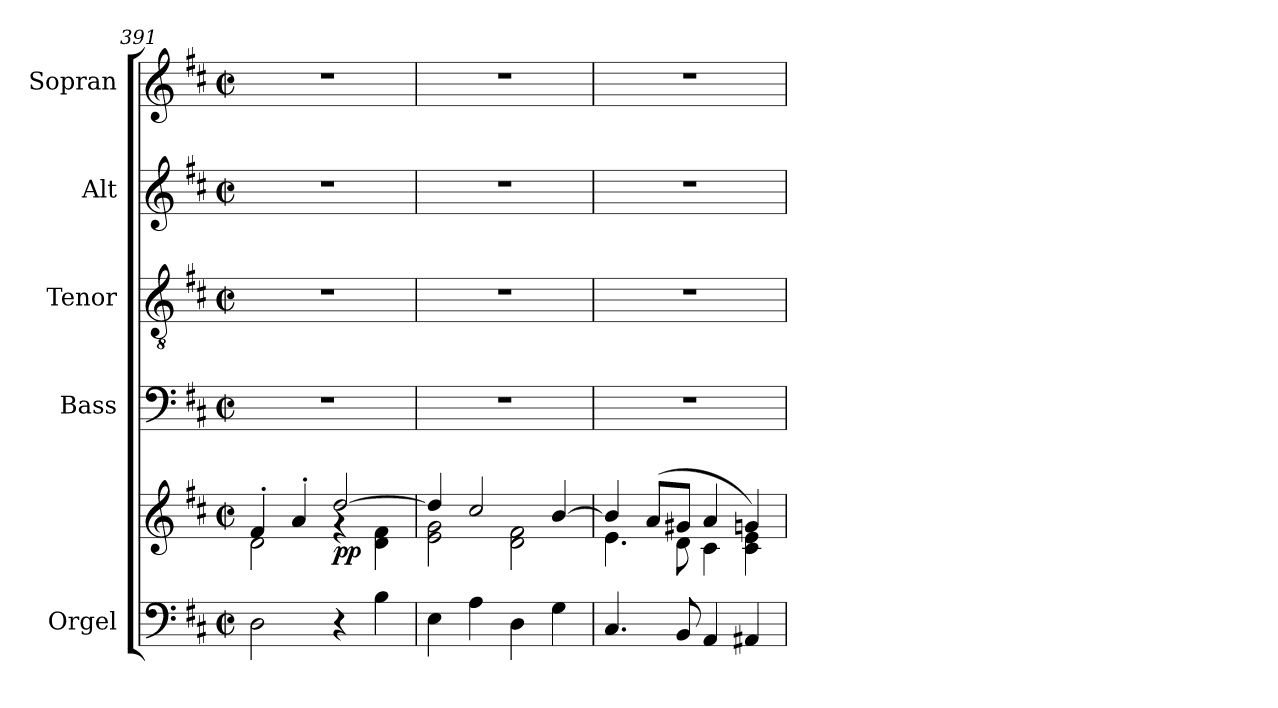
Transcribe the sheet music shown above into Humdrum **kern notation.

**kern	**kern	**dynam	**kern	**kern	**kern	**kern
*part5	*part5	*part5	*part4	*part3	*part2	*part1
*staff6	*staff5	*staff5/6	*staff4	*staff3	*staff2	*staff1
*I"Orgel	*	*	*I"Bass	*I"Tenor	*I"Alt	*I"Sopran
*I'Org.	*	*	*I'B.	*I'T.	*I'A.	*I'S.
!!LO:PB:g=z
*clefF4	*clefG2	*	*clefF4	*clefGv2	*clefG2	*clefG2
*k[f#c#]	*k[f#c#]	*	*k[f#c#]	*k[f#c#]	*k[f#c#]	*k[f#c#]
*D:	*D:	*	*D:	*D:	*D:	*D:
*M2/2	*M2/2	*	*M2/2	*M2/2	*M2/2	*M2/2
*met(c|)	*met(c|)	*	*met(c|)	*met(c|)	*met(c|)	*met(c|)
=391	=391	=391	=391	=391	=391	=391
*	*^	*	*	*	*	*
2D\	4f#'>/	2d\	.	1r	1r	1r	1r
.	4a'>/	.	.	.	.	.	.
!	!	!	!LO:DY:b	!	!	!	!
4r	[>2dd/	4rf	pp	.	.	.	.
4B\	.	4d\ 4f#\	.	.	.	.	.
=392	=392	=392	=392	=392	=392	=392	=392
4E\	4dd/]	2e\ 2g\	.	1r	1r	1r	1r
4A\	2cc#/	.	.	.	.	.	.
4D\	.	2d\ 2f#\	.	.	.	.	.
4G\	[>4b/	.	.	.	.	.	.
=393	=393	=393	=393	=393	=393	=393	=393
4.C#/	4b/]	4.e\	.	1r	1r	1r	1r
.	(>8a/L	.	.	.	.	.	.
8BB/	8g#X/J	8d\	.	.	.	.	.
4AA/	4a/	4c#\	.	.	.	.	.
4AA#X/	4gn/)	4c#\ 4e\	.	.	.	.	.
*	*v	*v	*	*	*	*	*
=	=	=	=	=	=	=
*-	*-	*-	*-	*-	*-	*-
